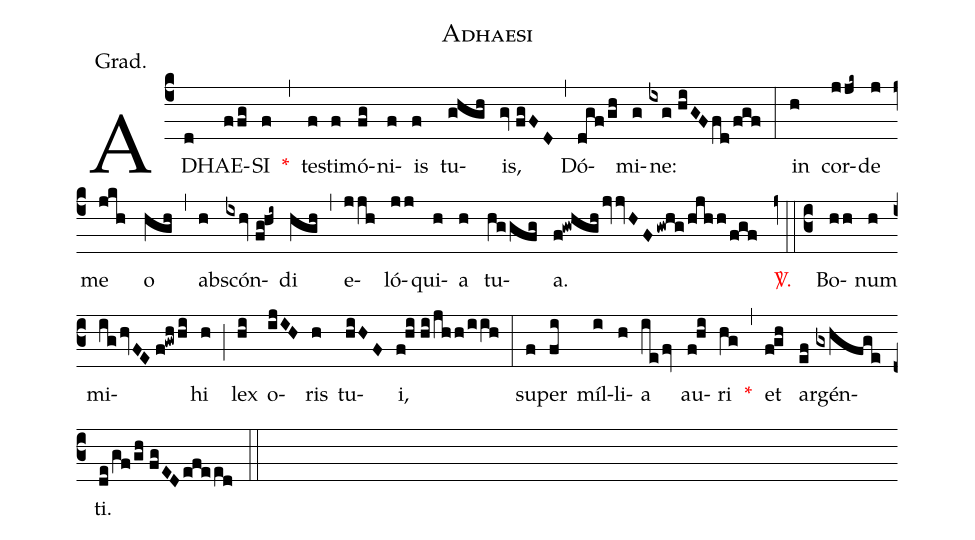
name:Adhaesi;
annotation:Grad.;
mode:V.;
office-part:Gradual;
%%
(c4) AD(d)HAE(ffg)SI(f) <v>\red{*}</v>(,) te(f)sti(f)mó(fg)ni(f)is(f) tu(ghgh)is,(gv//fgFD) (,) Dó(dgf/gh)mi(g)ne:(ixg//hiGFfd/fgf) (:) in(h) cor(jjk~)de(j) me(jkh) o(hgh) (,) ab(h)scón(ixhv//fg!hi~)di(hgh) (,) e(jjh)ló(jj)qui(h)a(h) tu(hggfg)a.(f!gwhgh/jvvHF/gwhg/hjhh/fgf) <v>\red{\Vbar.}</v>(z0::c3) Bo(hh)num(h) mi(ig/hvFE//f!gwhhi)hi(h) (;) lex(hi) o(ijIH)ris(h) tu(hiHF)i,(f!hi//hi/jhh/iih) (:) su(f)per(fi) míl(i)li(h)a(ie/fv) au(f!hi)ri(hg) <v>\red{*}</v>(,) et(f!gh) ar(ef)gén(gxhfge)ti.(de/gf/gh//fgED/efeed) (::)
